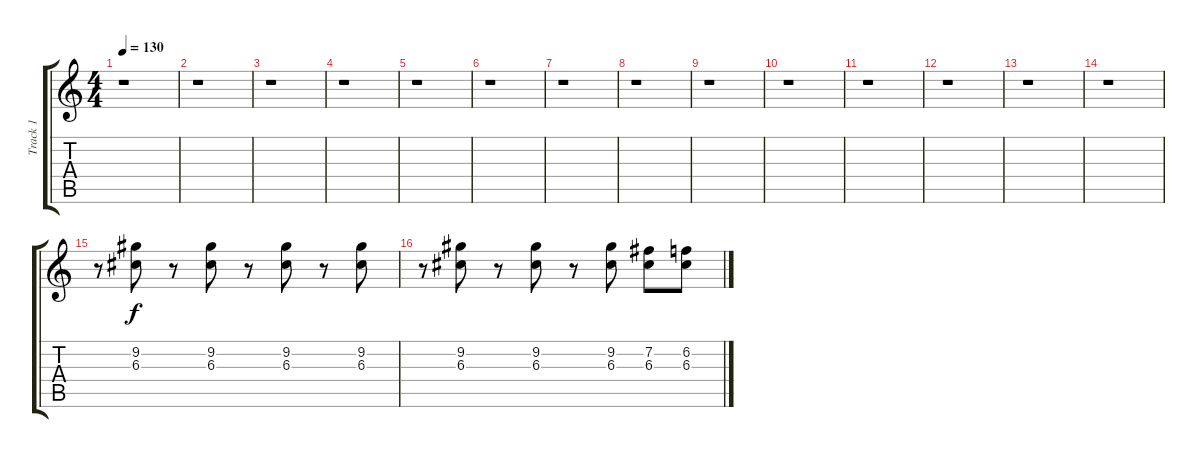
\track ("Track 1" "Track 1") {instrument electricguitarclean}
\staff {score tabs}
\tuning (E4 B3 G3 D3 A2 E2) {hide}
\ts (4 4)
\tempo 130
\clef g2
\ks c
r.1{dy f} |
r.1 |
r.1 |
r.1 |
r.1 |
r.1 |
r.1 |
r.1 |
r.1 |
r.1 |
r.1 |
r.1 |
r.1 |
r.1 |
r.8 (9.2 6.3).8 r.8 (9.2 6.3).8 r.8 (9.2 6.3).8 r.8 (9.2 6.3).8 |
r.8 (9.2 6.3).8 r.8 (9.2 6.3).8 r.8 (9.2 6.3).8 (7.2 6.3).8 (6.2 6.3).8
